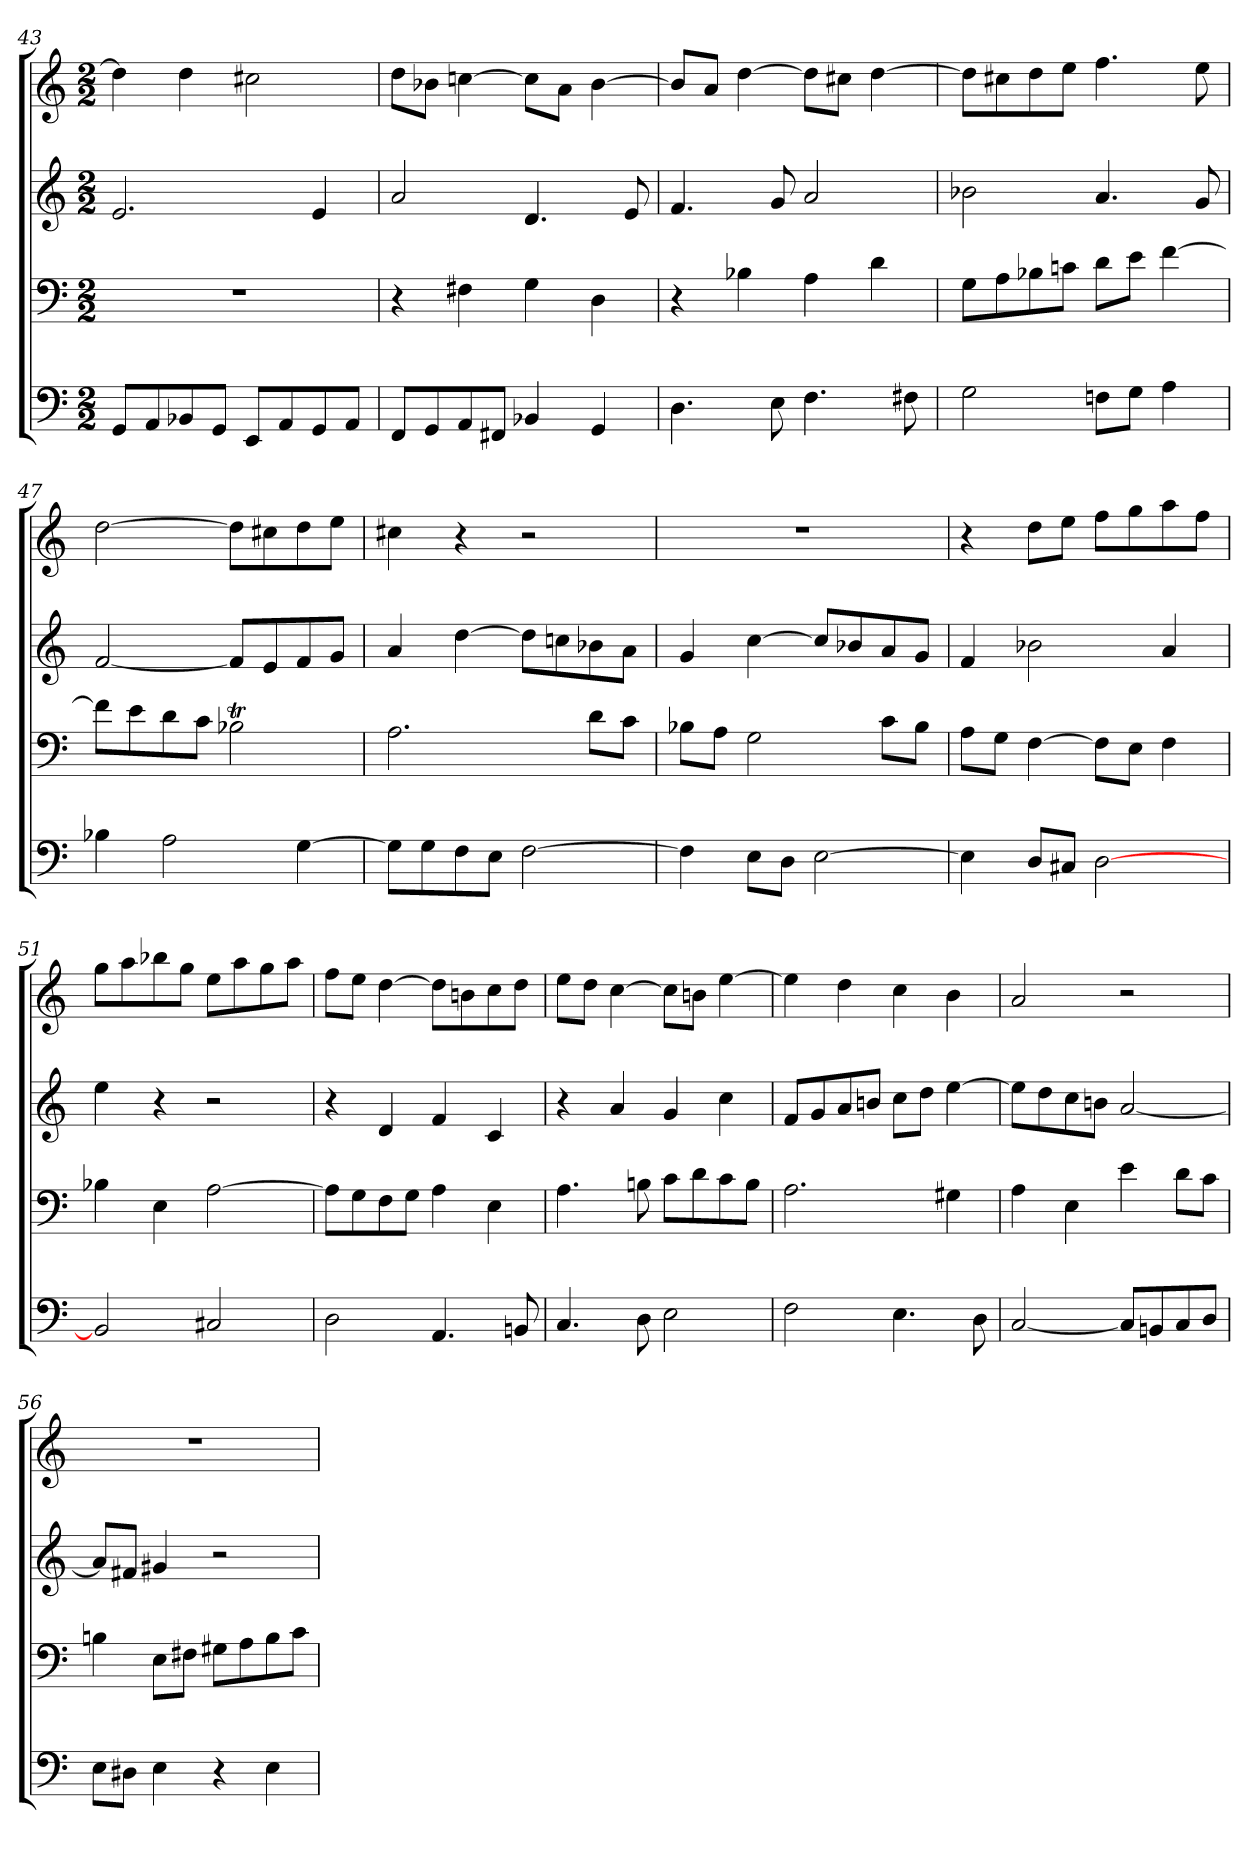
**kern	**kern	**kern	**kern
*part4	*part3	*part2	*part1
*staff4	*staff3	*staff2	*staff1
*M2/2	*M2/2	*M2/2	*M2/2
=43	=43	=43	=43
8GGL	1r	2.e	4dd]
8AA	.	.	.
8BB-X	.	.	4dd
8GGJ	.	.	.
8EEL	.	.	2cc#X
8AA	.	.	.
8GG	.	4e	.
8AAJ	.	.	.
=44	=44	=44	=44
8FFL	4r	2a	8ddL
8GG	.	.	8b-XJ
8AA	4F#X	.	[4ccn
8FF#XJ	.	.	.
4BB-X	4G	4.d	8ccL]
.	.	.	8aJ
4GG	4D	.	[4b-
.	.	8e	.
=45	=45	=45	=45
4.D	4r	4.f	8b-L]
.	.	.	8aJ
.	4B-X	.	[4dd
8E	.	8g	.
4.F	4A	2a	8ddL]
.	.	.	8cc#XJ
.	4d	.	[4dd
8F#X	.	.	.
=46	=46	=46	=46
2G	8GL	2b-X	8ddL]
.	8A	.	8cc#X
.	8B-X	.	8dd
.	8cnJ	.	8eeJ
8FnL	8dL	4.a	4.ff
8GJ	8eJ	.	.
4A	[4f	.	.
.	.	8g	8ee
=47	=47	=47	=47
4B-X	8fL]	[2f	[2dd
.	8e	.	.
2A	8d	.	.
.	8cJ	.	.
.	2B-XT	8fL]	8ddL]
.	.	8e	8cc#X
[4G	.	8f	8dd
.	.	8gJ	8eeJ
=48	=48	=48	=48
8GL]	2.A	4a	4cc#X
8G	.	.	.
8F	.	[4dd	4r
8EJ	.	.	.
[2F	.	8ddL]	2r
.	.	8ccn	.
.	8dL	8b-X	.
.	8cJ	8aJ	.
=49	=49	=49	=49
4F]	8B-XL	4g	1r
.	8AJ	.	.
8EL	2G	[4cc	.
8DJ	.	.	.
[2E	.	8ccL]	.
.	.	8b-X	.
.	8cL	8a	.
.	8B-J	8gJ	.
=50	=50	=50	=50
4E]	8AL	4f	4r
.	8GJ	.	.
8DL	[4F	2b-X	8ddL
8C#XJ	.	.	8eeJ
[2D	8FL]	.	8ffL
.	8EJ	.	8gg
.	4F	4a	8aa
.	.	.	8ffJ
=51	=51	=51	=51
2BB-]	4B-X	4ee	8ggL
.	.	.	8aa
.	4E	4r	8bb-X
.	.	.	8ggJ
2C#X	[2A	2r	8eeL
.	.	.	8aa
.	.	.	8gg
.	.	.	8aaJ
=52	=52	=52	=52
2D	8AL]	4r	8ffL
.	8G	.	8eeJ
.	8F	4d	[4dd
.	8GJ	.	.
4.AA	4A	4f	8ddL]
.	.	.	8bn
.	4E	4c	8cc
8BBn	.	.	8ddJ
=53	=53	=53	=53
4.C	4.A	4r	8eeL
.	.	.	8ddJ
.	.	4a	[4cc
8D	8Bn	.	.
2E	8cL	4g	8ccL]
.	8d	.	8bnJ
.	8c	4cc	[4ee
.	8BJ	.	.
=54	=54	=54	=54
2F	2.A	8fL	4ee]
.	.	8g	.
.	.	8a	4dd
.	.	8bnJ	.
4.E	.	8ccL	4cc
.	.	8ddJ	.
.	4G#X	[4ee	4b
8D	.	.	.
=55	=55	=55	=55
[2C	4A	8eeL]	2a
.	.	8dd	.
.	4E	8cc	.
.	.	8bnJ	.
8CL]	4e	[2a	2r
8BBn	.	.	.
8C	8dL	.	.
8DJ	8cJ	.	.
=56	=56	=56	=56
8EL	4Bn	8aL]	1r
8D#XJ	.	8f#XJ	.
4E	8EL	4g#X	.
.	8F#XJ	.	.
4r	8G#XL	2r	.
.	8A	.	.
4E	8B	.	.
.	8cJ	.	.
=	=	=	=
*-	*-	*-	*-
